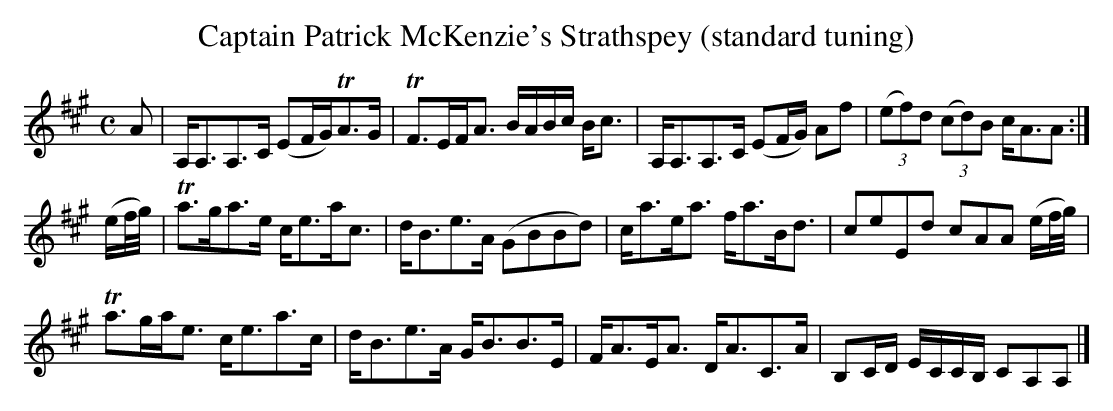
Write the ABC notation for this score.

X:1
T:Captain Patrick McKenzie's Strathspey (standard tuning)
L:1/8
M:C
K:A
 A        | A,<A,A,>C (EF/G/)TA>G|TF>EF<A          B/A/B/c/ B<c  |\
            A,<A,A,>C (EF/G/) Af |(3(ef)d (3(cd)B  c<AA         :|
(e/f/4g/4)|Ta>ga>e     c<ea<c    | d<Be>A (GBBd)                 |\
            c<ae<a     f<aB<d    |ceEd             cAA (e/f/4g/4)|
           Ta>ga<e     c<ea>c    |d<Be>A           G<BB>E        |\
            F<AE<A     D<AC>A    |B,C/D/ E/C/C/B,/ CA,A,        |]
